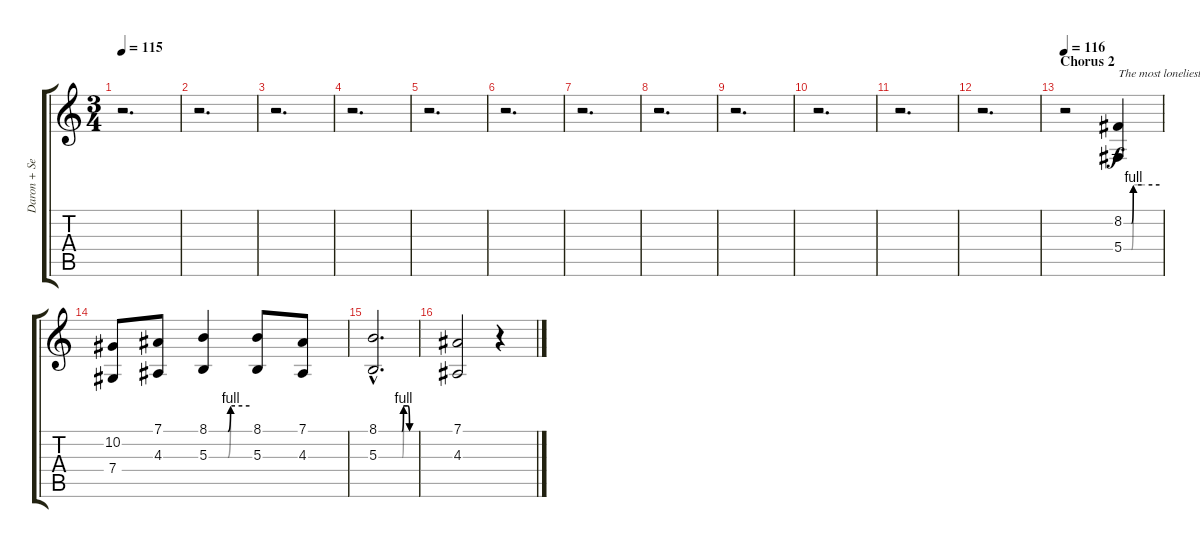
\track ("Daron + Serj" "Daron + Se") {instrument synthvoice}
\staff {score tabs}
\tuning (Eb4 Bb3 Gb3 Db3 Ab2 Db2) {hide}
\ts (3 4)
\tempo 115
\clef g2
\ks c
r.2{d dy f} |
r.2{d} |
r.2{d} |
r.2{d} |
r.2{d} |
r.2{d} |
r.2{d} |
r.2{d} |
r.2{d} |
r.2{d} |
r.2{d} |
r.2{d} |
\section ("" "Chorus 2")
\tempo 116
r.2{volume 14} (8.2{be (custom 0 0 13 0 16 4 30 4 60 4)} 5.4{be (custom 0 0 13 0 16 4 60 4)}).4{txt "The most loneliest  day  of  my  life"} |
(10.2 7.4).8 (7.1 4.3).8 (8.1{be (custom 0 0 28 0 32 4 60 4)} 5.3{be (custom 0 0 28 0 32 4 60 4)}).4 (8.1 5.3).8 (7.1 4.3).8 |
(8.1{be (custom 0 0 38 0 41 4 48 4 51 0 60 0) hac} 5.3{be (custom 0 0 39 0 41 4 49 4 51 0 60 0) hac}).2{d} |
(7.1 4.3).2 r.4
